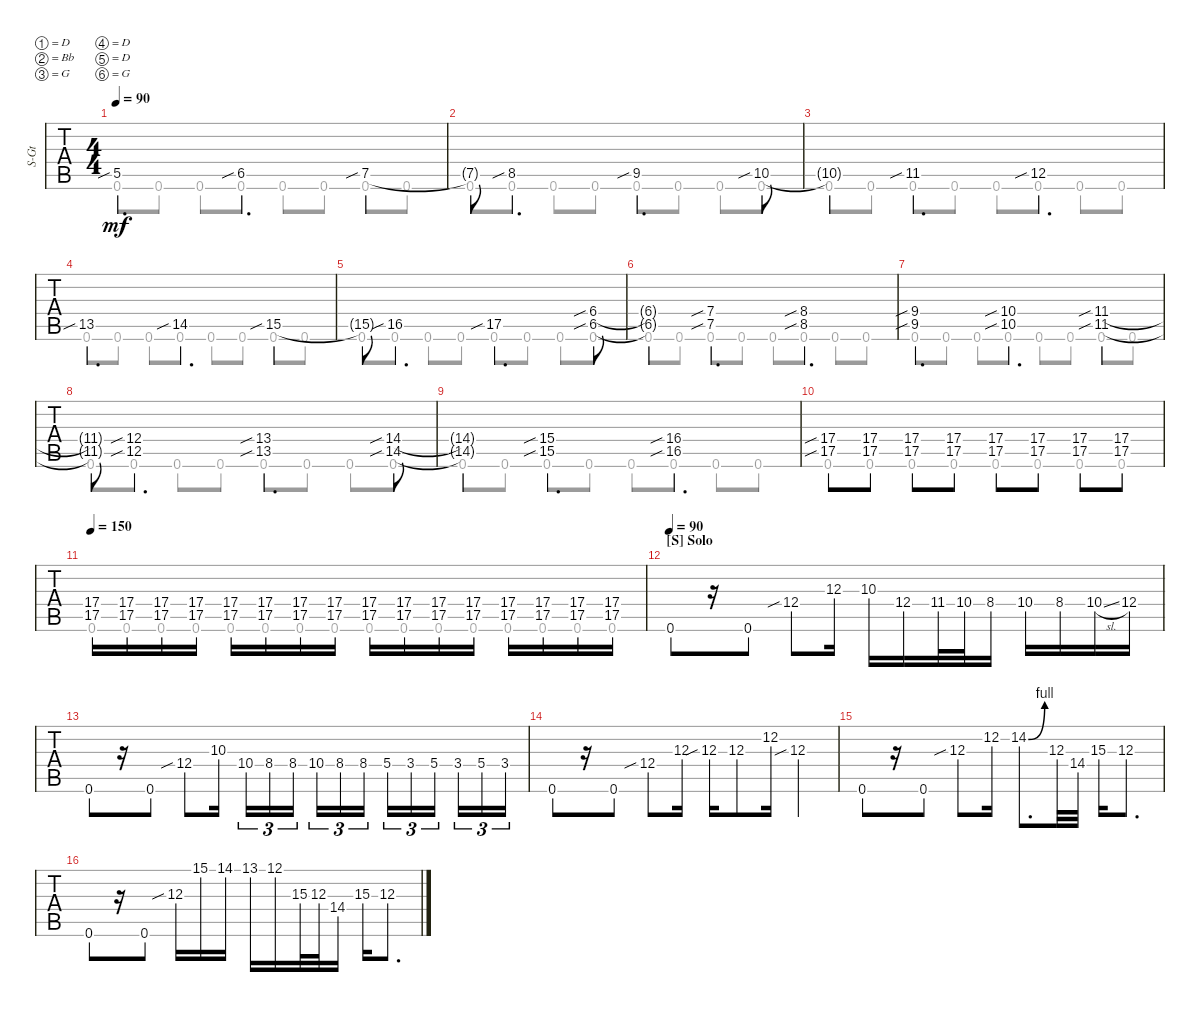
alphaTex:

\defaultSystemsLayout 4
\bracketExtendMode groupsimilarinstruments
\otherSystemsTrackNameOrientation horizontal
\track ("Steel Guitar" "S-Gt") {instrument acousticguitarsteel}
\staff {tabs}
\tuning (D4 Bb3 G3 D3 D2 G1)
\voice
\ts (4 4)
\tempo 90
\clef g2
\ks c
5.5{sib}.4{d dy mf} 6.5{sib acc #}.4{d} 7.5{sib}.4 |
7.5{t}.8 8.5{sib acc #}.4{d} 9.5{sib}.4{d} 10.5{sib}.8 |
10.5{t}.4 11.5{sib acc #}.4{d} 12.5{sib}.4{d} |
13.5{sib acc #}.4{d} 14.5{sib}.4{d} 15.5{sib}.4 |
15.5{t}.8 16.5{sib acc #}.4{d} 17.5{sib}.4{d} (6.4{sib acc #} 6.5{sib acc #}).8 |
(6.4{t acc #} 6.5{t acc #}).4 (7.4{sib} 7.5{sib}).4{d} (8.4{sib acc #} 8.5{sib acc #}).4{d} |
(9.4{sib} 9.5{sib}).4{d} (10.4{sib} 10.5{sib}).4{d} (11.4{sib acc #} 11.5{sib acc #}).4 |
(11.4{t acc #} 11.5{t acc #}).8 (12.4{sib} 12.5{sib}).4{d} (13.4{sib acc #} 13.5{sib acc #}).4{d} (14.4{sib} 14.5{sib}).8 |
(14.4{t} 14.5{t}).4 (15.4{sib} 15.5{sib}).4{d} (16.4{sib acc #} 16.5{sib acc #}).4{d} |
(17.4{sib} 17.5{sib}).8 (17.4 17.5).8 (17.4 17.5).8 (17.4 17.5).8 (17.4 17.5).8 (17.4 17.5).8 (17.4 17.5).8 (17.4 17.5).8 |
\tempo 150
(17.5 17.4).16 (17.5 17.4).16 (17.5 17.4).16 (17.5 17.4).16 (17.5 17.4).16 (17.5 17.4).16 (17.5 17.4).16 (17.5 17.4).16 (17.5 17.4).16 (17.5 17.4).16 (17.5 17.4).16 (17.5 17.4).16 (17.5 17.4).16 (17.5 17.4).16 (17.5 17.4).16 (17.5 17.4).16 |
\section ("S" "Solo")
\tempo 90
0.6.8 r.16 0.6.8 12.4{sib}.8 12.3.16 10.3.16 12.4.16 11.4{acc #}.32 10.4.32 8.4{acc #}.16 10.4.16 8.4{acc #}.16 10.4{sl}.16 12.4.16 |
0.6.8 r.16 0.6.8 12.4{sib}.8 10.3.16 10.4.16{tu (3 2)} 8.4{acc #}.16{tu (3 2)} 8.4{acc #}.16{tu (3 2)} 10.4.16{tu (3 2)} 8.4{acc #}.16{tu (3 2)} 8.4{acc #}.16{tu (3 2)} 5.4.16{tu (3 2)} 3.4.16{tu (3 2)} 5.4.16{tu (3 2)} 3.4.16{tu (3 2)} 5.4.16{tu (3 2)} 3.4.16{tu (3 2)} |
0.6.8 r.16 0.6.8 12.4{sib}.8 12.3.16 12.3{sib}.16 12.3.8 12.2{acc #}.16 12.3{sib}.4 |
0.6.8 r.16 0.6.8 12.3{sib}.8 12.2{acc #}.16 14.2{be (bend 0 0 48 4)}.8{d} 12.3.32 14.4.32 15.3{acc #}.16 12.3.8{d} |
0.6.8 r.16 0.6.8 12.3{sib}.16 15.1.16 14.1.16 13.1{acc #}.16 12.1.16 15.3{acc #}.32 12.3.32 14.4.16 15.3{acc #}.16 12.3.8{d}
\voice
\clef g2
\ottava regular
\simile none
\ks c
0.6.8{dy mf} 0.6.8 0.6.8 0.6.8 0.6.8 0.6.8 0.6.8 0.6.8 |
0.6.8 0.6.8 0.6.8 0.6.8 0.6.8 0.6.8 0.6.8 0.6.8 |
0.6.8 0.6.8 0.6.8 0.6.8 0.6.8 0.6.8 0.6.8 0.6.8 |
0.6.8 0.6.8 0.6.8 0.6.8 0.6.8 0.6.8 0.6.8 0.6.8 |
0.6.8 0.6.8 0.6.8 0.6.8 0.6.8 0.6.8 0.6.8 0.6.8 |
0.6.8 0.6.8 0.6.8 0.6.8 0.6.8 0.6.8 0.6.8 0.6.8 |
0.6.8 0.6.8 0.6.8 0.6.8 0.6.8 0.6.8 0.6.8 0.6.8 |
0.6.8 0.6.8 0.6.8 0.6.8 0.6.8 0.6.8 0.6.8 0.6.8 |
0.6.8 0.6.8 0.6.8 0.6.8 0.6.8 0.6.8 0.6.8 0.6.8 |
0.6.8 0.6.8 0.6.8 0.6.8 0.6.8 0.6.8 0.6.8 0.6.8 |
0.6.16 0.6.16 0.6.16 0.6.16 0.6.16 0.6.16 0.6.16 0.6.16 0.6.16 0.6.16 0.6.16 0.6.16 0.6.16 0.6.16 0.6.16 0.6.16 |
|
|
|
|
